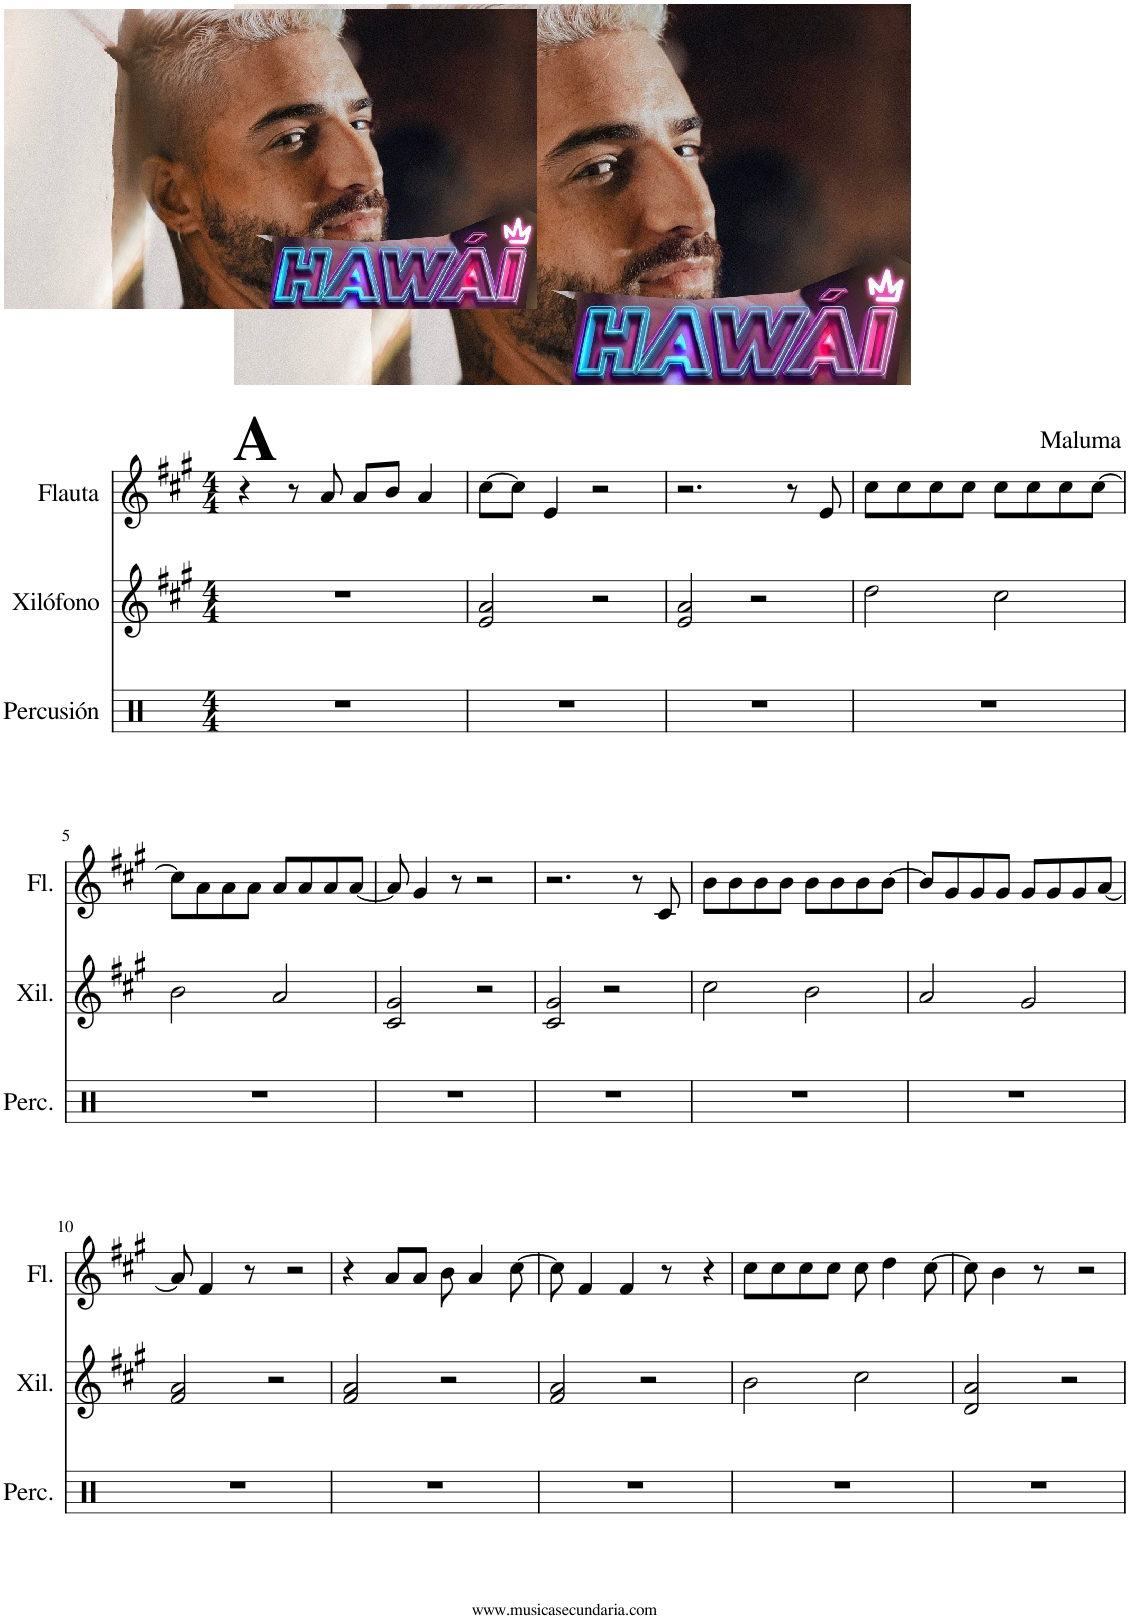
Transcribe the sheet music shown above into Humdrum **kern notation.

**kern	**kern	**kern
*part3	*part2	*part1
*staff3	*staff2	*staff1
*I"Percusión	*I"Xilófono	*I"Flauta
*I'Perc.	*I'Xil.	*I'Fl.
*clefX	*clefG2	*clefG2
*	*Trd-7c-12	*
*k[]	*k[f#c#g#]	*k[f#c#g#]
*M4/4	*M4/4	*M4/4
=1	=1	=1
!	!	!LO:TX:a:B:t=A
1r	1r	4r
.	.	8r
.	.	8a/
.	.	8a/L
.	.	8b/J
.	.	4a/
=2	=2	=2
1r	2e/ 2a/	[8cc#\L
.	.	8cc#\J]
.	.	4e/
.	2r	2r
=3	=3	=3
1r	2e/ 2a/	2.r
.	2r	.
.	.	8r
.	.	8e/
=4	=4	=4
1r	2dd\	8cc#\L
.	.	8cc#\
.	.	8cc#\
.	.	8cc#\J
.	2cc#\	8cc#\L
.	.	8cc#\
.	.	8cc#\
.	.	[8cc#\J
!!LO:LB:g=z
=5	=5	=5
1r	2b\	8cc#\L]
.	.	8a\
.	.	8a\
.	.	8a\J
.	2a/	8a/L
.	.	8a/
.	.	8a/
.	.	[8a/J
=6	=6	=6
1r	2c#/ 2g#/	8a/]
.	.	4g#/
.	.	8r
.	2r	2r
=7	=7	=7
1r	2c#/ 2g#/	2.r
.	2r	.
.	.	8r
.	.	8c#/
=8	=8	=8
1r	2cc#\	8b\L
.	.	8b\
.	.	8b\
.	.	8b\J
.	2b\	8b\L
.	.	8b\
.	.	8b\
.	.	[8b\J
=9	=9	=9
1r	2a/	8b/L]
.	.	8g#/
.	.	8g#/
.	.	8g#/J
.	2g#/	8g#/L
.	.	8g#/
.	.	8g#/
.	.	[8a/J
!!LO:LB:g=z
=10	=10	=10
1r	2f#/ 2a/	8a/]
.	.	4f#/
.	.	8r
.	2r	2r
=11	=11	=11
1r	2f#/ 2a/	4r
.	.	8a/L
.	.	8a/J
.	2r	8b\
.	.	4a/
.	.	[8cc#\
=12	=12	=12
1r	2f#/ 2a/	8cc#\]
.	.	4f#/
.	.	4f#/
.	2r	.
.	.	8r
.	.	4r
=13	=13	=13
1r	2b\	8cc#\L
.	.	8cc#\
.	.	8cc#\
.	.	8cc#\J
.	2cc#\	8cc#\
.	.	4dd\
.	.	[8cc#\
=14	=14	=14
1r	2d/ 2a/	8cc#\]
.	.	4b\
.	.	8r
.	2r	2r
=	=	=
*-	*-	*-
